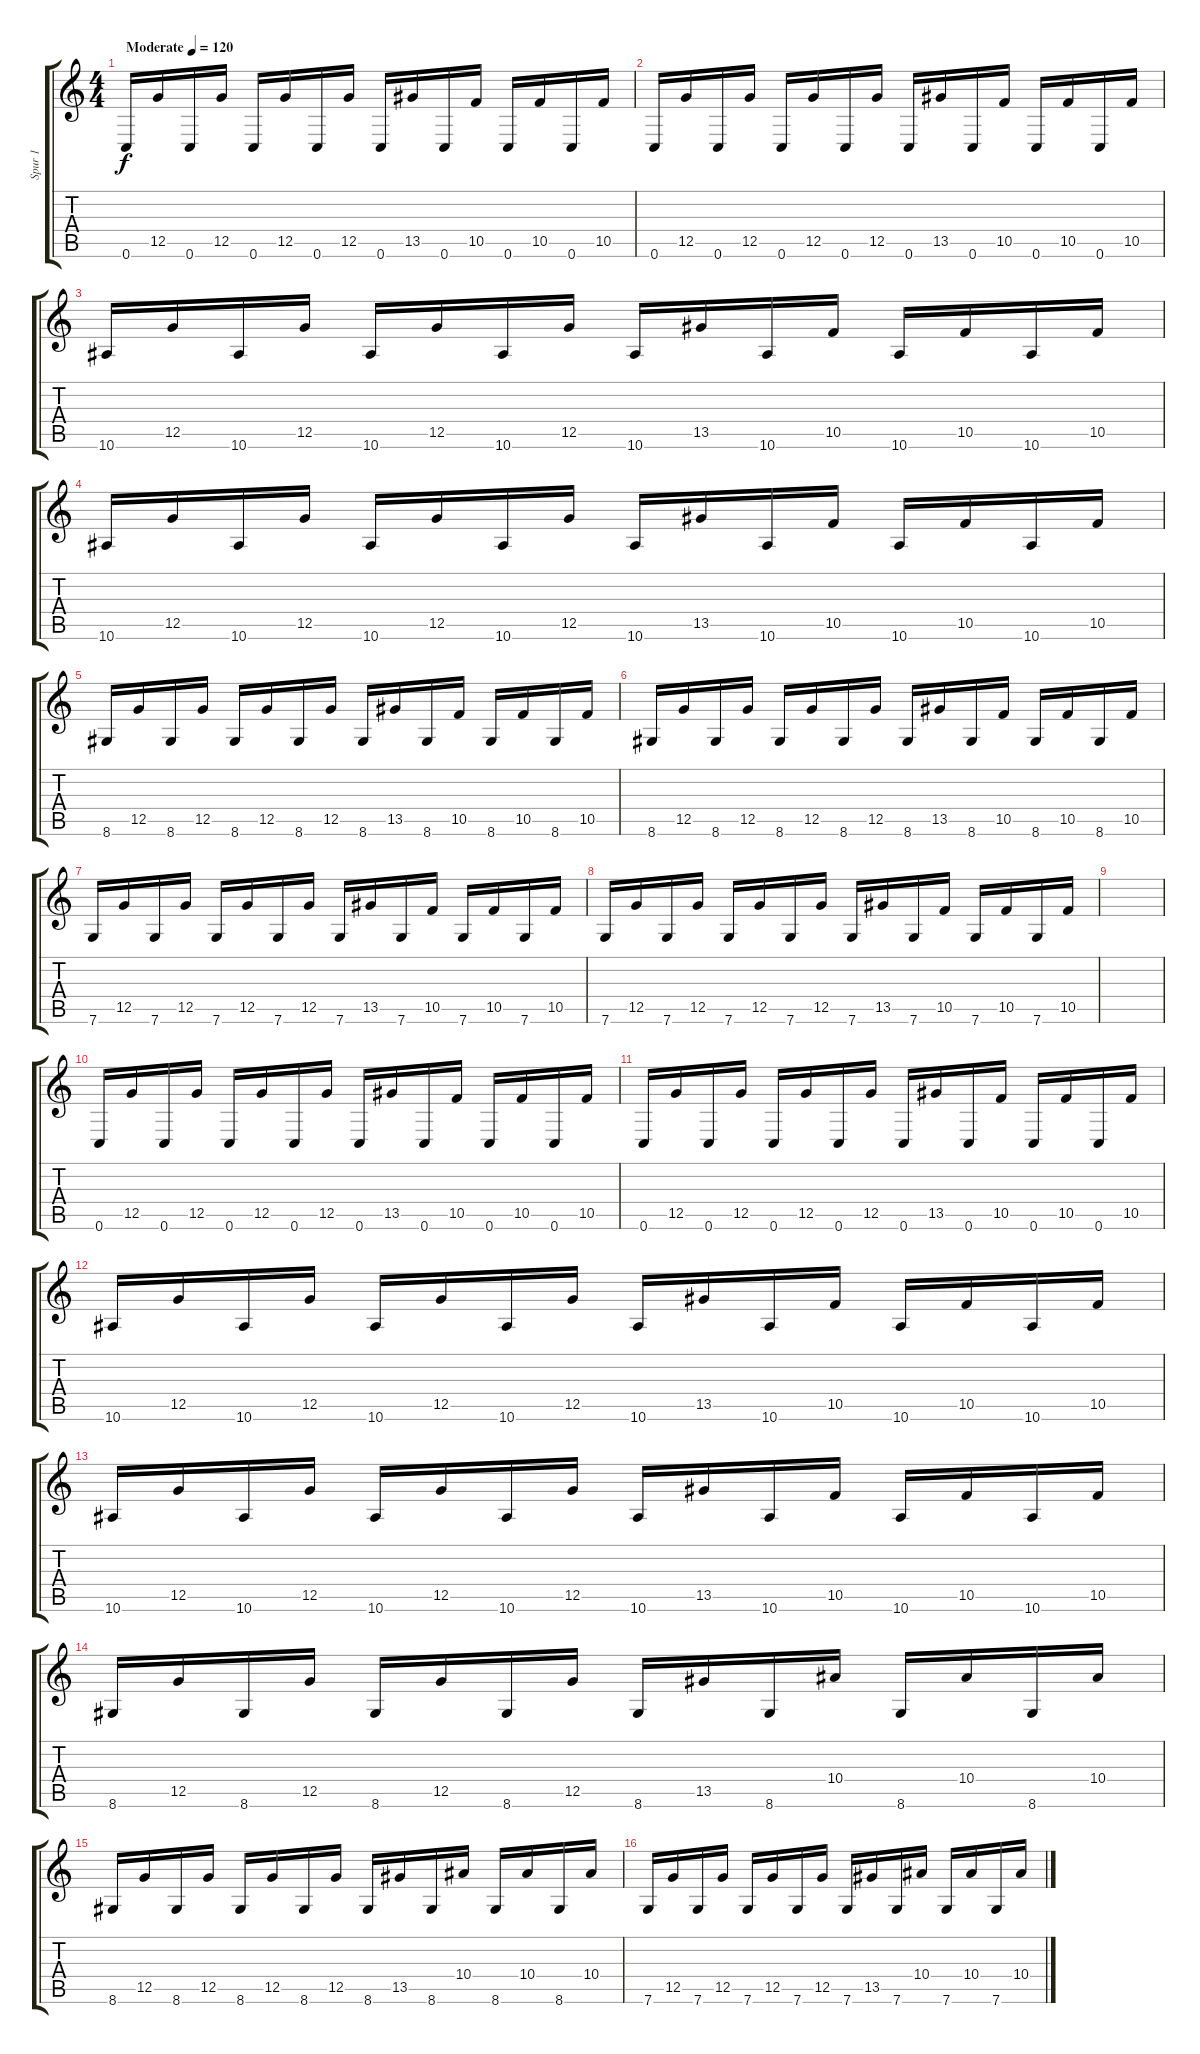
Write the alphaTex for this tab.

\track ("Spur 1" "Spur 1") {instrument distortionguitar}
\staff {score tabs}
\tuning (D4 A3 F3 C3 G2 C2) {hide}
\ts (4 4)
\tempo (120 "Moderate")
\clef g2
\ks c
0.6.16{dy f instrument distortionguitar} 12.5.16 0.6.16 12.5.16 0.6.16 12.5.16 0.6.16 12.5.16 0.6.16 13.5.16 0.6.16 10.5.16 0.6.16 10.5.16 0.6.16 10.5.16 |
0.6.16 12.5.16 0.6.16 12.5.16 0.6.16 12.5.16 0.6.16 12.5.16 0.6.16 13.5.16 0.6.16 10.5.16 0.6.16 10.5.16 0.6.16 10.5.16 |
10.6.16 12.5.16 10.6.16 12.5.16 10.6.16 12.5.16 10.6.16 12.5.16 10.6.16 13.5.16 10.6.16 10.5.16 10.6.16 10.5.16 10.6.16 10.5.16 |
10.6.16 12.5.16 10.6.16 12.5.16 10.6.16 12.5.16 10.6.16 12.5.16 10.6.16 13.5.16 10.6.16 10.5.16 10.6.16 10.5.16 10.6.16 10.5.16 |
8.6.16 12.5.16 8.6.16 12.5.16 8.6.16 12.5.16 8.6.16 12.5.16 8.6.16 13.5.16 8.6.16 10.5.16 8.6.16 10.5.16 8.6.16 10.5.16 |
8.6.16 12.5.16 8.6.16 12.5.16 8.6.16 12.5.16 8.6.16 12.5.16 8.6.16 13.5.16 8.6.16 10.5.16 8.6.16 10.5.16 8.6.16 10.5.16 |
7.6.16 12.5.16 7.6.16 12.5.16 7.6.16 12.5.16 7.6.16 12.5.16 7.6.16 13.5.16 7.6.16 10.5.16 7.6.16 10.5.16 7.6.16 10.5.16 |
7.6.16 12.5.16 7.6.16 12.5.16 7.6.16 12.5.16 7.6.16 12.5.16 7.6.16 13.5.16 7.6.16 10.5.16 7.6.16 10.5.16 7.6.16 10.5.16 |
|
0.6.16 12.5.16 0.6.16 12.5.16 0.6.16 12.5.16 0.6.16 12.5.16 0.6.16 13.5.16 0.6.16 10.5.16 0.6.16 10.5.16 0.6.16 10.5.16 |
0.6.16 12.5.16 0.6.16 12.5.16 0.6.16 12.5.16 0.6.16 12.5.16 0.6.16 13.5.16 0.6.16 10.5.16 0.6.16 10.5.16 0.6.16 10.5.16 |
10.6.16 12.5.16 10.6.16 12.5.16 10.6.16 12.5.16 10.6.16 12.5.16 10.6.16 13.5.16 10.6.16 10.5.16 10.6.16 10.5.16 10.6.16 10.5.16 |
10.6.16 12.5.16 10.6.16 12.5.16 10.6.16 12.5.16 10.6.16 12.5.16 10.6.16 13.5.16 10.6.16 10.5.16 10.6.16 10.5.16 10.6.16 10.5.16 |
8.6.16 12.5.16 8.6.16 12.5.16 8.6.16 12.5.16 8.6.16 12.5.16 8.6.16 13.5.16 8.6.16 10.4.16 8.6.16 10.4.16 8.6.16 10.4.16 |
8.6.16 12.5.16 8.6.16 12.5.16 8.6.16 12.5.16 8.6.16 12.5.16 8.6.16 13.5.16 8.6.16 10.4.16 8.6.16 10.4.16 8.6.16 10.4.16 |
7.6.16 12.5.16 7.6.16 12.5.16 7.6.16 12.5.16 7.6.16 12.5.16 7.6.16 13.5.16 7.6.16 10.4.16 7.6.16 10.4.16 7.6.16 10.4.16
